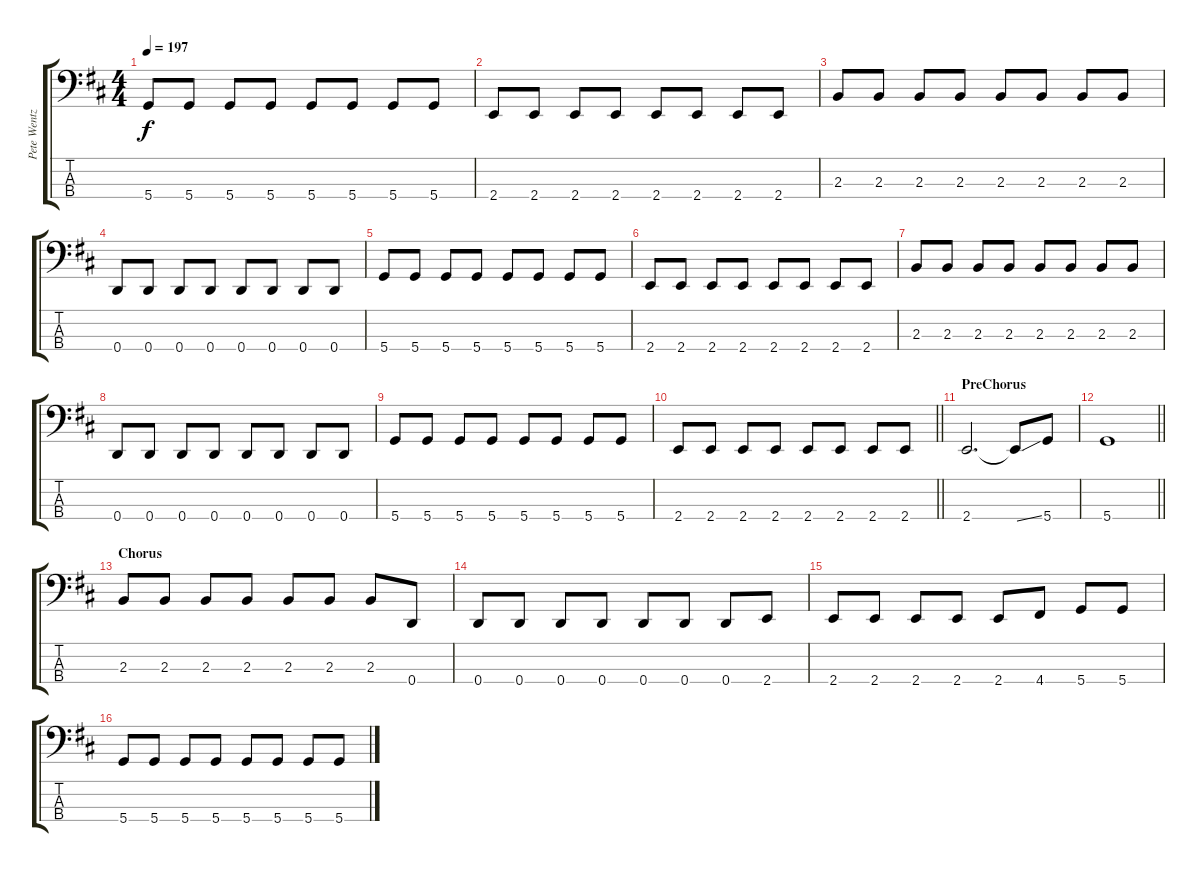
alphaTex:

\track ("Pete Wentz (Bass Guitar)" "Pete Wentz") {instrument electricbasspick}
\staff {score tabs}
\tuning (G2 D2 A1 D1) {hide}
\ts (4 4)
\tempo 197
\clef f4
\ks d
5.4.8{dy f} 5.4.8 5.4.8 5.4.8 5.4.8 5.4.8 5.4.8 5.4.8 |
2.4.8 2.4.8 2.4.8 2.4.8 2.4.8 2.4.8 2.4.8 2.4.8 |
2.3.8 2.3.8 2.3.8 2.3.8 2.3.8 2.3.8 2.3.8 2.3.8 |
0.4.8 0.4.8 0.4.8 0.4.8 0.4.8 0.4.8 0.4.8 0.4.8 |
5.4.8 5.4.8 5.4.8 5.4.8 5.4.8 5.4.8 5.4.8 5.4.8 |
2.4.8 2.4.8 2.4.8 2.4.8 2.4.8 2.4.8 2.4.8 2.4.8 |
2.3.8 2.3.8 2.3.8 2.3.8 2.3.8 2.3.8 2.3.8 2.3.8 |
0.4.8 0.4.8 0.4.8 0.4.8 0.4.8 0.4.8 0.4.8 0.4.8 |
5.4.8 5.4.8 5.4.8 5.4.8 5.4.8 5.4.8 5.4.8 5.4.8 |
\barLineRight lightlight
2.4.8 2.4.8 2.4.8 2.4.8 2.4.8 2.4.8 2.4.8 2.4.8 |
\section ("" "PreChorus")
2.4.2{d} 2.4{ss t}.8 5.4.8 |
\barLineRight lightlight
5.4.1 |
\section ("" "Chorus")
2.3.8 2.3.8 2.3.8 2.3.8 2.3.8 2.3.8 2.3.8 0.4.8 |
0.4.8 0.4.8 0.4.8 0.4.8 0.4.8 0.4.8 0.4.8 2.4.8 |
2.4.8 2.4.8 2.4.8 2.4.8 2.4.8 4.4.8 5.4.8 5.4.8 |
5.4.8 5.4.8 5.4.8 5.4.8 5.4.8 5.4.8 5.4.8 5.4.8
